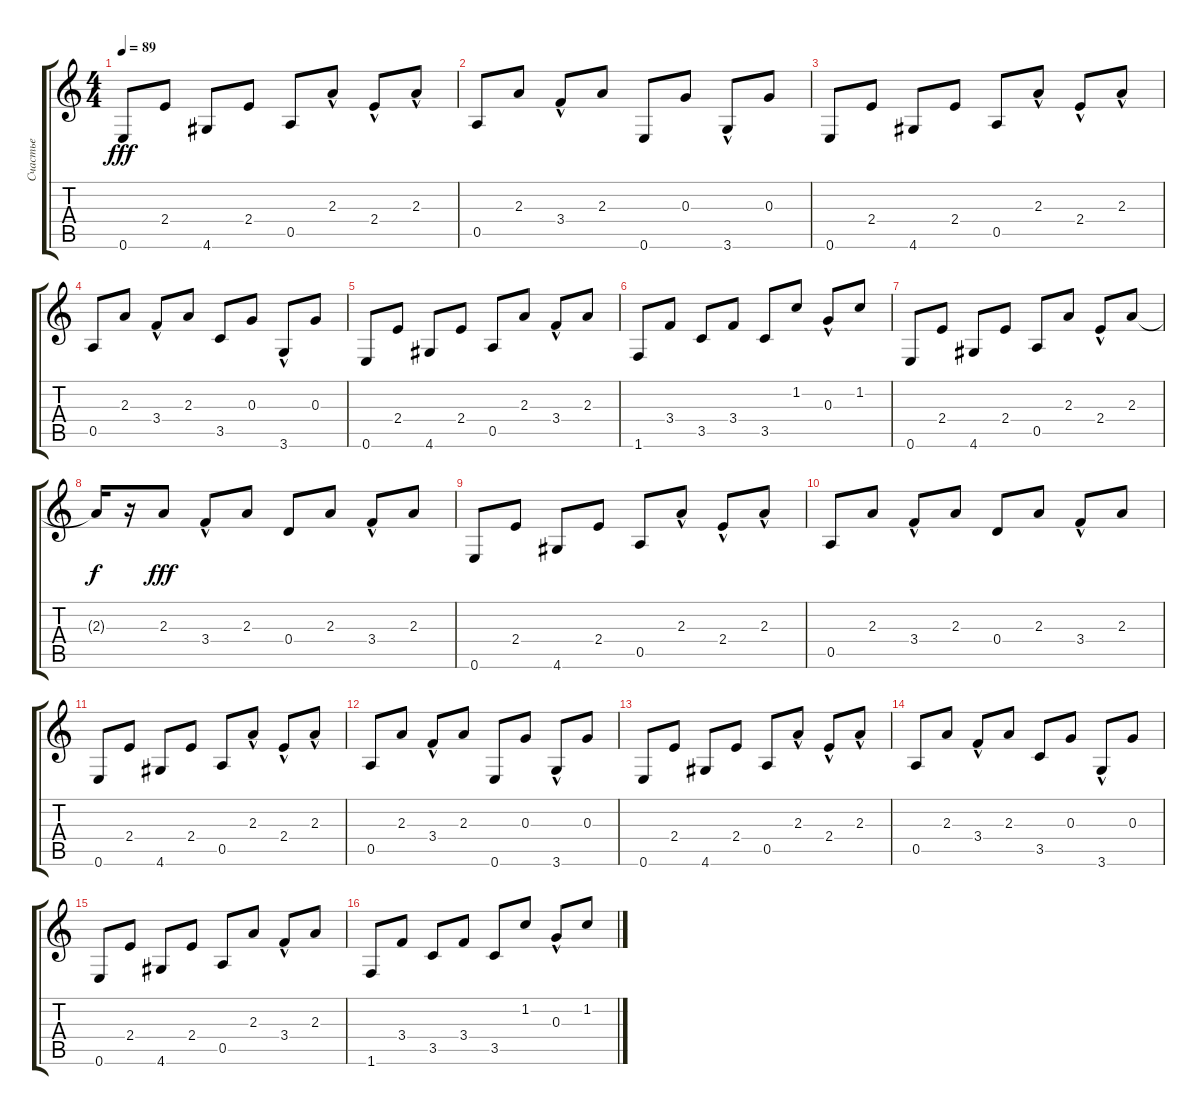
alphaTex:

\track ("Счастье" "Счастье") {instrument acousticguitarnylon}
\staff {score tabs}
\tuning (E4 B3 G3 D3 A2 E2) {hide}
\ts (4 4)
\tempo 89
\clef g2
\ks c
0.6.8{dy fff} 2.4.8 4.6.8 2.4.8 0.5.8 2.3{hac}.8 2.4{hac}.8 2.3{hac}.8 |
0.5.8 2.3.8 3.4{hac}.8 2.3.8 0.6.8 0.3.8 3.6{hac}.8 0.3.8 |
0.6.8 2.4.8 4.6.8 2.4.8 0.5.8 2.3{hac}.8 2.4{hac}.8 2.3{hac}.8 |
0.5.8 2.3.8 3.4{hac}.8 2.3.8 3.5.8 0.3.8 3.6{hac}.8 0.3.8 |
0.6.8 2.4.8 4.6.8 2.4.8 0.5.8 2.3.8 3.4{hac}.8 2.3.8 |
1.6.8 3.4.8 3.5.8 3.4.8 3.5.8 1.2.8 0.3{hac}.8 1.2.8 |
0.6.8 2.4.8 4.6.8 2.4.8 0.5.8 2.3.8 2.4{hac}.8 2.3.8 |
2.3{t}.16{dy f} r.16 2.3.8{dy fff} 3.4{hac}.8 2.3.8 0.4.8 2.3.8 3.4{hac}.8 2.3.8 |
0.6.8 2.4.8 4.6.8 2.4.8 0.5.8 2.3{hac}.8 2.4{hac}.8 2.3{hac}.8 |
0.5.8 2.3.8 3.4{hac}.8 2.3.8 0.4.8 2.3.8 3.4{hac}.8 2.3.8 |
0.6.8 2.4.8 4.6.8 2.4.8 0.5.8 2.3{hac}.8 2.4{hac}.8 2.3{hac}.8 |
0.5.8 2.3.8 3.4{hac}.8 2.3.8 0.6.8 0.3.8 3.6{hac}.8 0.3.8 |
0.6.8 2.4.8 4.6.8 2.4.8 0.5.8 2.3{hac}.8 2.4{hac}.8 2.3{hac}.8 |
0.5.8 2.3.8 3.4{hac}.8 2.3.8 3.5.8 0.3.8 3.6{hac}.8 0.3.8 |
0.6.8 2.4.8 4.6.8 2.4.8 0.5.8 2.3.8 3.4{hac}.8 2.3.8 |
1.6.8 3.4.8 3.5.8 3.4.8 3.5.8 1.2.8 0.3{hac}.8 1.2.8
